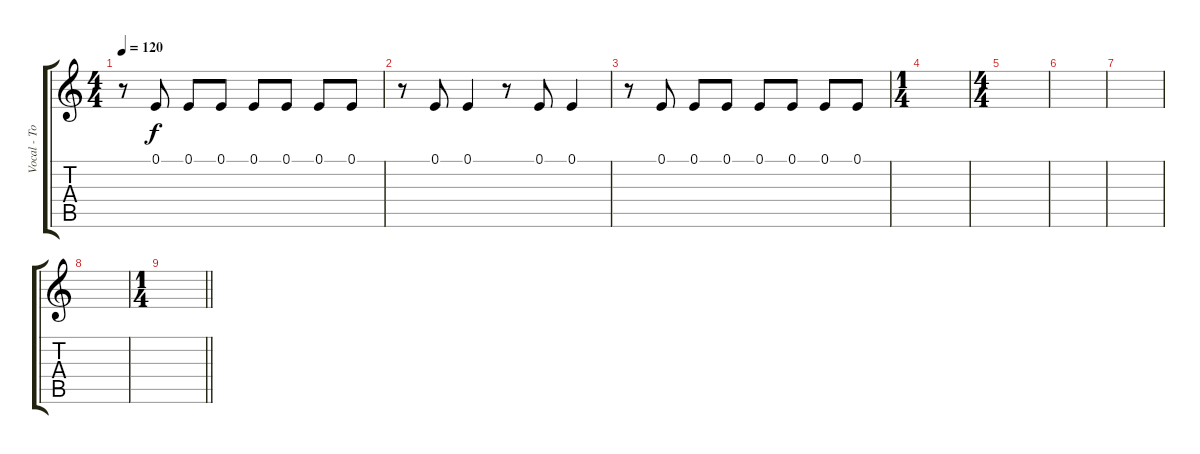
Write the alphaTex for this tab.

\track ("Vocal - Tony Martinez" "Vocal - To") {instrument gunshot}
\staff {score tabs}
\tuning (E4 B3 G3 D3 A2 E2) {hide}
\ts (4 4)
\tempo 120
\clef g2
\ks c
r.8{dy f} 0.1.8 0.1.8 0.1.8 0.1.8 0.1.8 0.1.8 0.1.8 |
r.8 0.1.8 0.1.4 r.8 0.1.8 0.1.4 |
r.8 0.1.8 0.1.8 0.1.8 0.1.8 0.1.8 0.1.8 0.1.8 |
\ts (1 4)
|
\ts (4 4)
|
|
|
|
\ts (1 4)
\barLineRight lightlight
